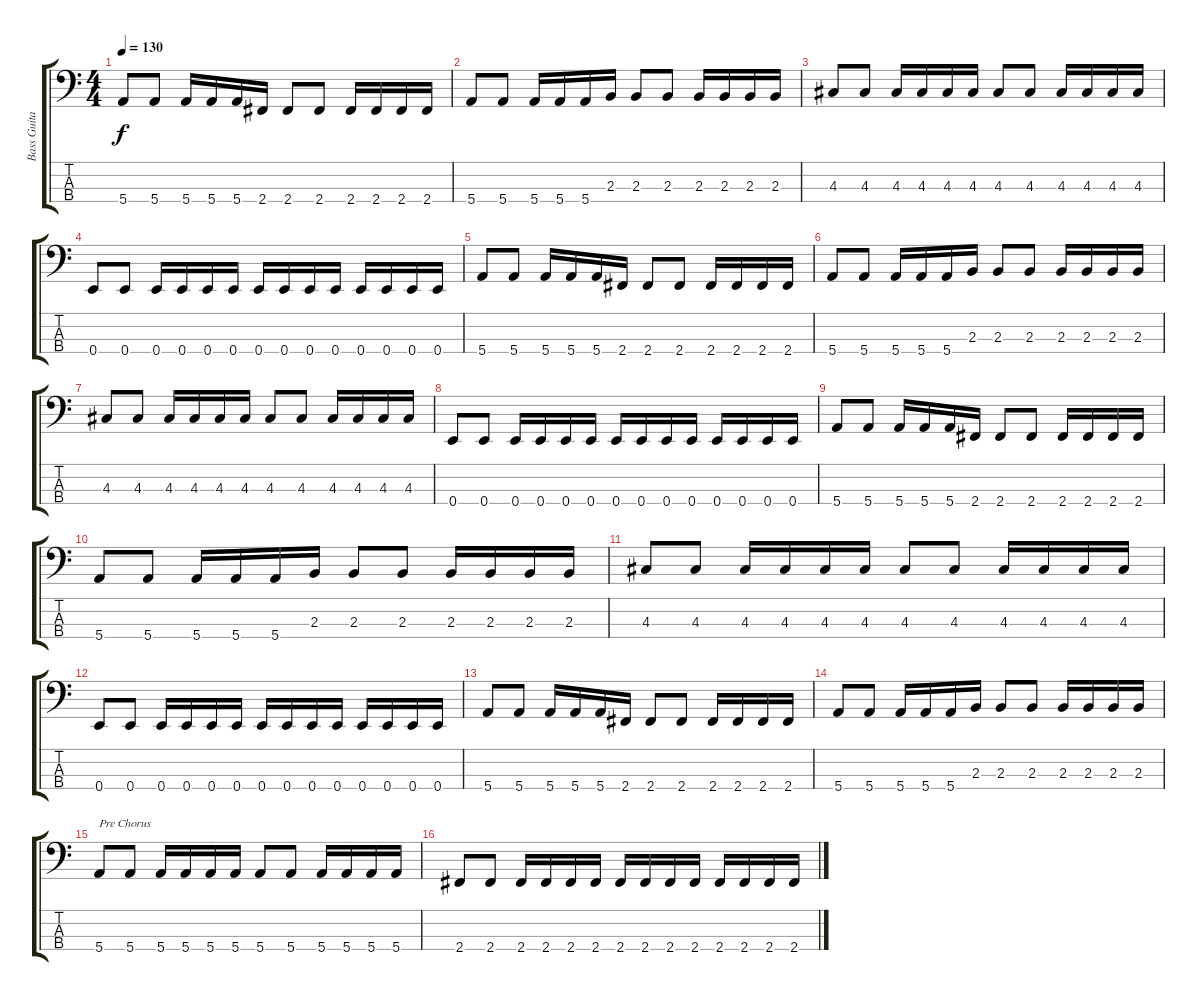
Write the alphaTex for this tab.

\track ("Bass Guitar" "Bass Guita") {instrument electricbasspick}
\staff {score tabs}
\tuning (G2 D2 A1 E1) {hide}
\ts (4 4)
\tempo 130
\clef f4
\ks c
5.4.8{dy f} 5.4.8 5.4.16 5.4.16 5.4.16 2.4.16 2.4.8 2.4.8 2.4.16 2.4.16 2.4.16 2.4.16 |
5.4.8 5.4.8 5.4.16 5.4.16 5.4.16 2.3.16 2.3.8 2.3.8 2.3.16 2.3.16 2.3.16 2.3.16 |
4.3.8 4.3.8 4.3.16 4.3.16 4.3.16 4.3.16 4.3.8 4.3.8 4.3.16 4.3.16 4.3.16 4.3.16 |
0.4.8 0.4.8 0.4.16 0.4.16 0.4.16 0.4.16 0.4.16 0.4.16 0.4.16 0.4.16 0.4.16 0.4.16 0.4.16 0.4.16 |
5.4.8 5.4.8 5.4.16 5.4.16 5.4.16 2.4.16 2.4.8 2.4.8 2.4.16 2.4.16 2.4.16 2.4.16 |
5.4.8 5.4.8 5.4.16 5.4.16 5.4.16 2.3.16 2.3.8 2.3.8 2.3.16 2.3.16 2.3.16 2.3.16 |
4.3.8 4.3.8 4.3.16 4.3.16 4.3.16 4.3.16 4.3.8 4.3.8 4.3.16 4.3.16 4.3.16 4.3.16 |
0.4.8 0.4.8 0.4.16 0.4.16 0.4.16 0.4.16 0.4.16 0.4.16 0.4.16 0.4.16 0.4.16 0.4.16 0.4.16 0.4.16 |
5.4.8 5.4.8 5.4.16 5.4.16 5.4.16 2.4.16 2.4.8 2.4.8 2.4.16 2.4.16 2.4.16 2.4.16 |
5.4.8 5.4.8 5.4.16 5.4.16 5.4.16 2.3.16 2.3.8 2.3.8 2.3.16 2.3.16 2.3.16 2.3.16 |
4.3.8 4.3.8 4.3.16 4.3.16 4.3.16 4.3.16 4.3.8 4.3.8 4.3.16 4.3.16 4.3.16 4.3.16 |
0.4.8 0.4.8 0.4.16 0.4.16 0.4.16 0.4.16 0.4.16 0.4.16 0.4.16 0.4.16 0.4.16 0.4.16 0.4.16 0.4.16 |
5.4.8 5.4.8 5.4.16 5.4.16 5.4.16 2.4.16 2.4.8 2.4.8 2.4.16 2.4.16 2.4.16 2.4.16 |
5.4.8 5.4.8 5.4.16 5.4.16 5.4.16 2.3.16 2.3.8 2.3.8 2.3.16 2.3.16 2.3.16 2.3.16 |
5.4.8{txt "Pre Chorus"} 5.4.8 5.4.16 5.4.16 5.4.16 5.4.16 5.4.8 5.4.8 5.4.16 5.4.16 5.4.16 5.4.16 |
2.4.8 2.4.8 2.4.16 2.4.16 2.4.16 2.4.16 2.4.16 2.4.16 2.4.16 2.4.16 2.4.16 2.4.16 2.4.16 2.4.16
